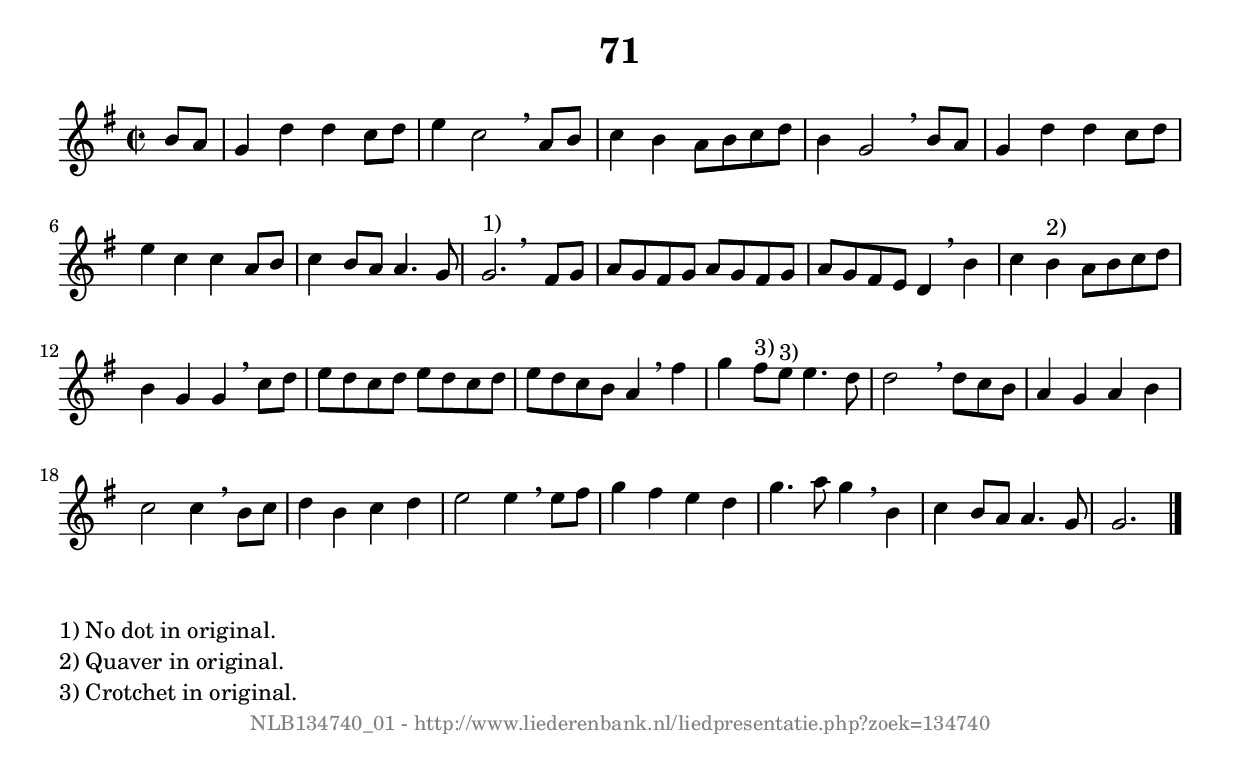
%
% produced by wce2krn 1.64 (7 June 2014)
%
\version"2.16"
#(append! paper-alist '(("long" . (cons (* 210 mm) (* 2000 mm)))))
#(set-default-paper-size "long")
sb = {\breathe}
mBreak = {\breathe }
bBreak = {\breathe }
x = {\once\override NoteHead #'style = #'cross }
gl=\glissando
itime={\override Staff.TimeSignature #'stencil = ##f }
ficta = {\once\set suggestAccidentals = ##t}
fine = {\once\override Score.RehearsalMark #'self-alignment-X = #1 \mark \markup {\italic{Fine}}}
dc = {\once\override Score.RehearsalMark #'self-alignment-X = #1 \mark \markup {\italic{D.C.}}}
dcf = {\once\override Score.RehearsalMark #'self-alignment-X = #1 \mark \markup {\italic{D.C. al Fine}}}
dcc = {\once\override Score.RehearsalMark #'self-alignment-X = #1 \mark \markup {\italic{D.C. al Coda}}}
ds = {\once\override Score.RehearsalMark #'self-alignment-X = #1 \mark \markup {\italic{D.S.}}}
dsf = {\once\override Score.RehearsalMark #'self-alignment-X = #1 \mark \markup {\italic{D.S. al Fine}}}
dsc = {\once\override Score.RehearsalMark #'self-alignment-X = #1 \mark \markup {\italic{D.S. al Coda}}}
pv = {\set Score.repeatCommands = #'((volta "1"))}
sv = {\set Score.repeatCommands = #'((volta "2"))}
tv = {\set Score.repeatCommands = #'((volta "3"))}
qv = {\set Score.repeatCommands = #'((volta "4"))}
xv = {\set Score.repeatCommands = #'((volta #f))}
\header{ tagline = ""
title = "71"
}
\score {{
\key g \major
\relative g'
{
\set melismaBusyProperties = #'()
\partial 32*8
\time 2/2
\tempo 4=120
\override Score.MetronomeMark #'transparent = ##t
\override Score.RehearsalMark #'break-visibility = #(vector #t #t #f)
b8 a g4 d' d c8 d e4 c2 \sb a8 b c4 b a8 b c d b4 g2 \sb b8 a g4 d' d c8 d e4 c c a8 b c4 b8 a a4. g8 g2.^"1)" \bar ":|:" \bBreak
fis8 g a g fis g a g fis g a g fis e d4 \sb b' c b ^"2)" a8 b c d b4 g g \sb c8 d e d c d e d c d e d c b a4 \sb fis'4 g fis8 ^"3)" e ^"3)"e4. d8 d2 s8 \sb d8 c8 b a4 g a b c2 c4 \sb b8 c d4 b c d e2 e4 \sb e8 fis g4 fis e d g4. a8 g4 \sb b, c b8 a a4. g8 g2. \bar "|."
 }}
 \midi { }
 \layout {
            indent = 0.0\cm
}
}
\markup { \wordwrap-string #" 
1) No dot in original.

2) Quaver in original.

3) Crotchet in original.
"}
\markup { \vspace #0 } \markup { \with-color #grey \fill-line { \center-column { \smaller "NLB134740_01 - http://www.liederenbank.nl/liedpresentatie.php?zoek=134740" } } }
